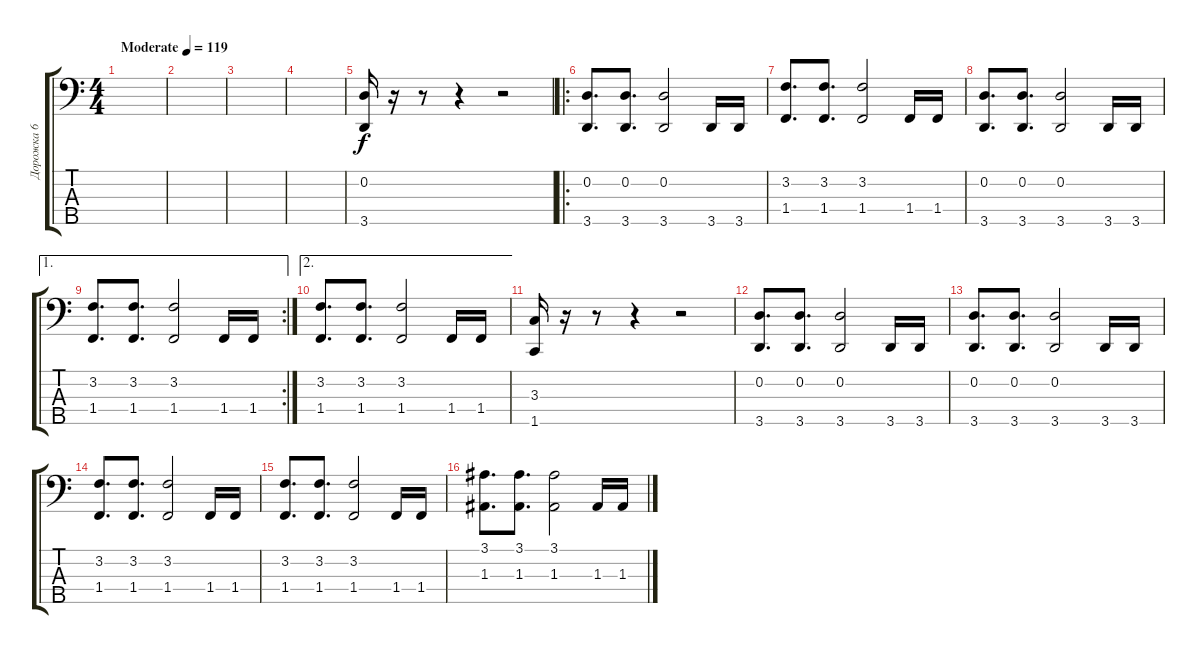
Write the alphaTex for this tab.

\track ("Дорожка 6" "Дорожка 6") {instrument synthbass2}
\staff {score tabs}
\tuning (G2 D2 A1 E1 B0) {hide}
\ts (4 4)
\tempo (119 "Moderate")
\clef f4
\ks c
|
|
|
|
(0.2 3.5).16 r.16 r.8 r.4 r.2 |
\ro
(0.2 3.5).8{d} (0.2 3.5).8{d} (0.2 3.5).2 3.5.16 3.5.16 |
(3.2 1.4).8{d} (3.2 1.4).8{d} (3.2 1.4).2 1.4.16 1.4.16 |
(0.2 3.5).8{d} (0.2 3.5).8{d} (0.2 3.5).2 3.5.16 3.5.16 |
\ae 1
\rc 2
(3.2 1.4).8{d} (3.2 1.4).8{d} (3.2 1.4).2 1.4.16 1.4.16 |
\ae 2
(3.2 1.4).8{d} (3.2 1.4).8{d} (3.2 1.4).2 1.4.16 1.4.16 |
(3.3 1.5).16 r.16 r.8 r.4 r.2 |
(0.2 3.5).8{d} (0.2 3.5).8{d} (0.2 3.5).2 3.5.16 3.5.16 |
(0.2 3.5).8{d} (0.2 3.5).8{d} (0.2 3.5).2 3.5.16 3.5.16 |
(3.2 1.4).8{d} (3.2 1.4).8{d} (3.2 1.4).2 1.4.16 1.4.16 |
(3.2 1.4).8{d} (3.2 1.4).8{d} (3.2 1.4).2 1.4.16 1.4.16 |
(3.1 1.3).8{d} (3.1 1.3).8{d} (3.1 1.3).2 1.3.16 1.3.16
